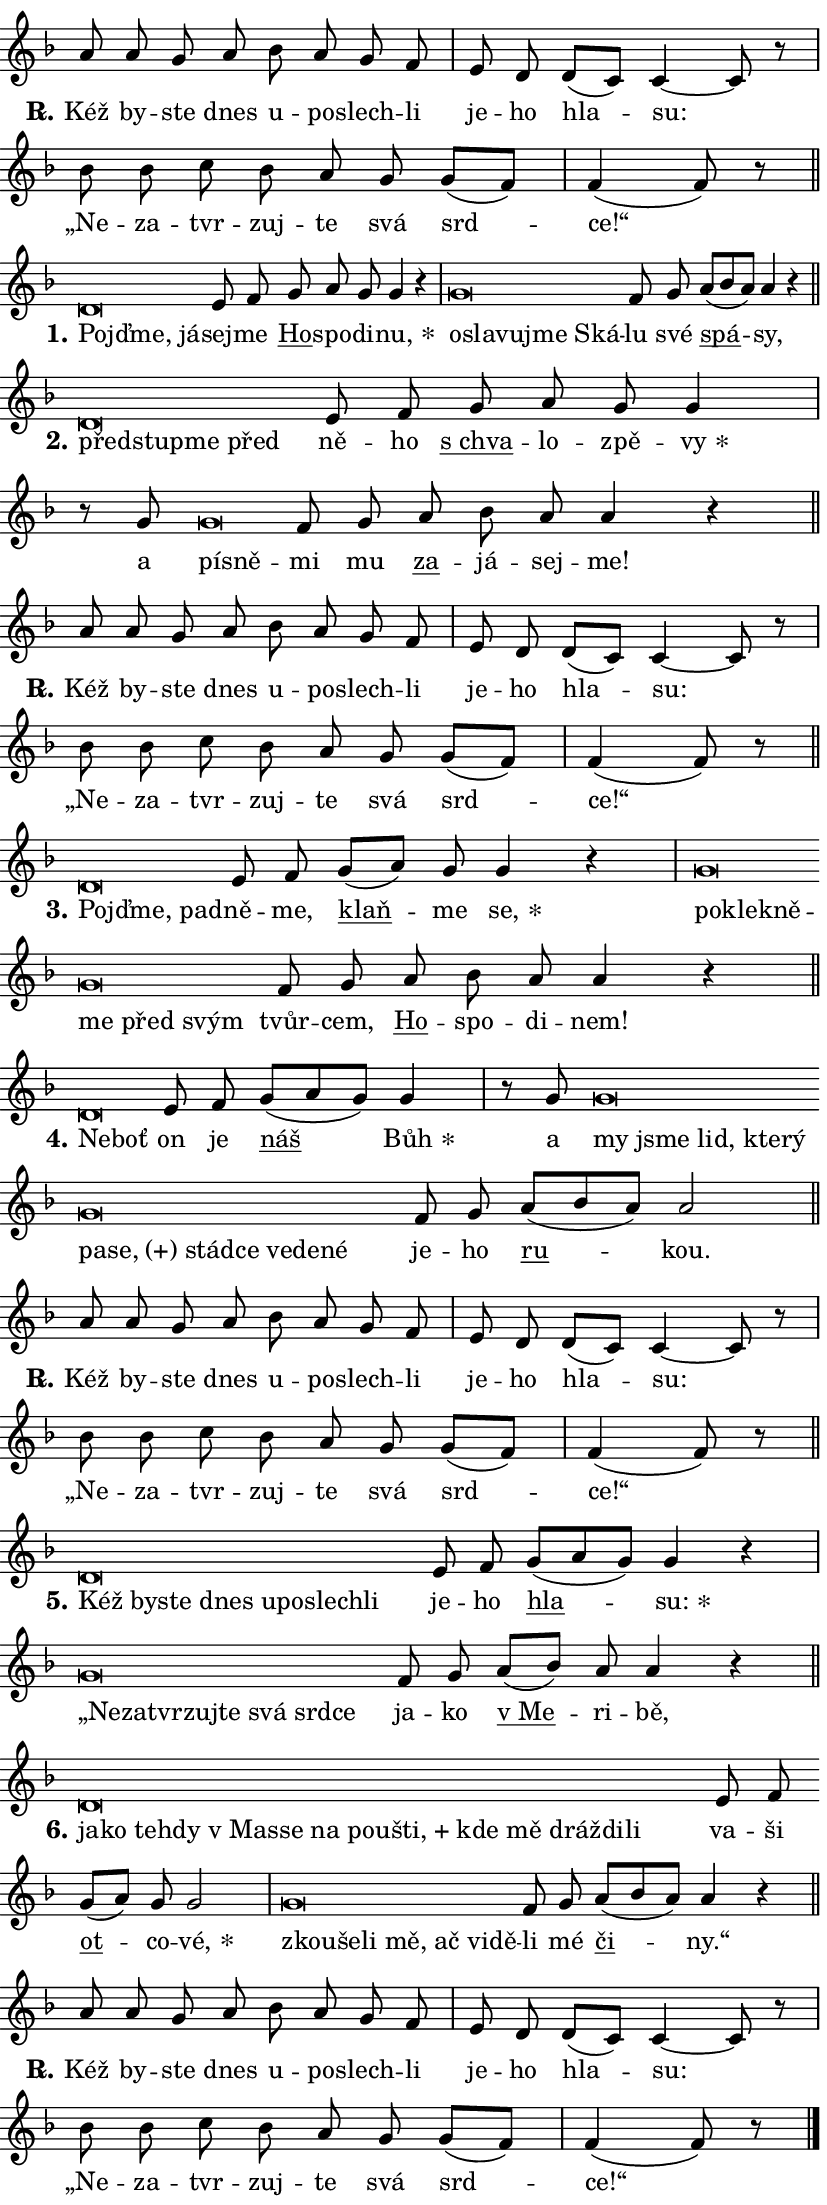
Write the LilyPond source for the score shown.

\version "2.24.0"
\header { tagline = "" }
\paper {
  indent = 0\cm
  top-margin = 0\cm
  right-margin = 0.13\cm % to fit lyric hyphens
  bottom-margin = 0\cm
  left-margin = 0\cm
  paper-width = 14\cm
  page-breaking = #ly:one-page-breaking
  system-system-spacing.basic-distance = #11
  score-system-spacing.basic-distance = #11
  ragged-last = ##f
}


%% Author: Thomas Morley
%% https://lists.gnu.org/archive/html/lilypond-user/2020-05/msg00002.html
#(define (line-position grob)
"Returns position of @var[grob} in current system:
   @code{'start}, if at first time-step
   @code{'end}, if at last time-step
   @code{'middle} otherwise
"
  (let* ((col (ly:item-get-column grob))
         (ln (ly:grob-object col 'left-neighbor))
         (rn (ly:grob-object col 'right-neighbor))
         (col-to-check-left (if (ly:grob? ln) ln col))
         (col-to-check-right (if (ly:grob? rn) rn col))
         (break-dir-left
           (and
             (ly:grob-property col-to-check-left 'non-musical #f)
             (ly:item-break-dir col-to-check-left)))
         (break-dir-right
           (and
             (ly:grob-property col-to-check-right 'non-musical #f)
             (ly:item-break-dir col-to-check-right))))
        (cond ((eqv? 1 break-dir-left) 'start)
              ((eqv? -1 break-dir-right) 'end)
              (else 'middle))))

#(define (tranparent-at-line-position vctor)
  (lambda (grob)
  "Relying on @code{line-position} select the relevant enry from @var{vctor}.
Used to determine transparency,"
    (case (line-position grob)
      ((end) (not (vector-ref vctor 0)))
      ((middle) (not (vector-ref vctor 1)))
      ((start) (not (vector-ref vctor 2))))))

noteHeadBreakVisibility =
#(define-music-function (break-visibility)(vector?)
"Makes @code{NoteHead}s transparent relying on @var{break-visibility}"
#{
  \override NoteHead.transparent =
    #(tranparent-at-line-position break-visibility)
#})

#(define delete-ledgers-for-transparent-note-heads
  (lambda (grob)
    "Reads whether a @code{NoteHead} is transparent.
If so this @code{NoteHead} is removed from @code{'note-heads} from
@var{grob}, which is supposed to be @code{LedgerLineSpanner}.
As a result ledgers are not printed for this @code{NoteHead}"
    (let* ((nhds-array (ly:grob-object grob 'note-heads))
           (nhds-list
             (if (ly:grob-array? nhds-array)
                 (ly:grob-array->list nhds-array)
                 '()))
           ;; Relies on the transparent-property being done before
           ;; Staff.LedgerLineSpanner.after-line-breaking is executed.
           ;; This is fragile ...
           (to-keep
             (remove
               (lambda (nhd)
                 (ly:grob-property nhd 'transparent #f))
               nhds-list)))
      ;; TODO find a better method to iterate over grob-arrays, similiar
      ;; to filter/remove etc for lists
      ;; For now rebuilt from scratch
      (set! (ly:grob-object grob 'note-heads)  '())
      (for-each
        (lambda (nhd)
          (ly:pointer-group-interface::add-grob grob 'note-heads nhd))
        to-keep))))

squashNotes = {
  \override NoteHead.X-extent = #'(-0.2 . 0.2)
  \override NoteHead.Y-extent = #'(-0.75 . 0)
  \override NoteHead.stencil =
    #(lambda (grob)
       (let ((pos (ly:grob-property grob 'staff-position)))
         (begin
           (if (< pos -7) (display "ERROR: Lower brevis then expected\n") (display ""))
           (if (<= pos -6) ly:text-interface::print ly:note-head::print))))
}
unSquashNotes = {
  \revert NoteHead.X-extent
  \revert NoteHead.Y-extent
  \revert NoteHead.stencil
}

hideNotes = \noteHeadBreakVisibility #begin-of-line-visible
unHideNotes = \noteHeadBreakVisibility #all-visible

% work-around for resetting accidentals
% https://lilypond.org/doc/v2.23/Documentation/notation/displaying-rhythms#unmetered-music
cadenzaMeasure = {
  \cadenzaOff
  \partial 1024 s1024
  \cadenzaOn
}

#(define-markup-command (accent layout props text) (markup?)
  "Underline accented syllable"
  (interpret-markup layout props
    #{\markup \override #'(offset . 4.3) \underline { #text }#}))

responsum = \markup \concat {
  "R" \hspace #-1.05 \path #0.1 #'((moveto 0 0.07) (lineto 0.9 0.8)) \hspace #0.05 "."
}

spaceSize = #0.6828661417322834 % exact space size for TeX Gyre Schola

\layout {
  \context {
    \Staff
    \remove "Time_signature_engraver"
    \override LedgerLineSpanner.after-line-breaking = #delete-ledgers-for-transparent-note-heads
  }
  \context {
    \Lyrics {
      \override LyricSpace.minimum-distance = \spaceSize
      \override LyricText.font-name = #"TeX Gyre Schola"
      \override LyricText.font-size = 1
      \override StanzaNumber.font-name = #"TeX Gyre Schola Bold"
      \override StanzaNumber.font-size = 1
    }
  }
  \context {
    \Score 
    \override NoteHead.text =
      #(lambda (grob) 
        (let ((pos (ly:grob-property grob 'staff-position)))
          #{\markup {
            \combine
              \halign #-0.55 \raise #(if (= pos -6) 0 0.5) \override #'(thickness . 2) \draw-line #'(3.2 . 0)
              \musicglyph "noteheads.sM1"
          }#}))
  }
}

% magnetic-lyrics.ily
%
%   written by
%     Jean Abou Samra <jean@abou-samra.fr>
%     Werner Lemberg <wl@gnu.org>
%
%   adapted by
%     Jiri Hon <jiri.hon@gmail.com>
%
% Version 2022-Apr-15

% https://www.mail-archive.com/lilypond-user@gnu.org/msg149350.html

#(define (Left_hyphen_pointer_engraver context)
   "Collect syllable-hyphen-syllable occurrences in lyrics and store
them in properties.  This engraver only looks to the left.  For
example, if the lyrics input is @code{foo -- bar}, it does the
following.

@itemize @bullet
@item
Set the @code{text} property of the @code{LyricHyphen} grob between
@q{foo} and @q{bar} to @code{foo}.

@item
Set the @code{left-hyphen} property of the @code{LyricText} grob with
text @q{foo} to the @code{LyricHyphen} grob between @q{foo} and
@q{bar}.
@end itemize

Use this auxiliary engraver in combination with the
@code{lyric-@/text::@/apply-@/magnetic-@/offset!} hook."
   (let ((hyphen #f)
         (text #f))
     (make-engraver
      (acknowledgers
       ((lyric-syllable-interface engraver grob source-engraver)
        (set! text grob)))
      (end-acknowledgers
       ((lyric-hyphen-interface engraver grob source-engraver)
        ;(when (not (grob::has-interface grob 'lyric-space-interface))
          (set! hyphen grob)));)
      ((stop-translation-timestep engraver)
       (when (and text hyphen)
         (ly:grob-set-object! text 'left-hyphen hyphen))
       (set! text #f)
       (set! hyphen #f)))))

#(define (lyric-text::apply-magnetic-offset! grob)
   "If the space between two syllables is less than the value in
property @code{LyricText@/.details@/.squash-threshold}, move the right
syllable to the left so that it gets concatenated with the left
syllable.

Use this function as a hook for
@code{LyricText@/.after-@/line-@/breaking} if the
@code{Left_@/hyphen_@/pointer_@/engraver} is active."
   (let ((hyphen (ly:grob-object grob 'left-hyphen #f)))
     (when hyphen
       (let ((left-text (ly:spanner-bound hyphen LEFT)))
         (when (grob::has-interface left-text 'lyric-syllable-interface)
           (let* ((common (ly:grob-common-refpoint grob left-text X))
                  (this-x-ext (ly:grob-extent grob common X))
                  (left-x-ext
                   (begin
                     ;; Trigger magnetism for left-text.
                     (ly:grob-property left-text 'after-line-breaking)
                     (ly:grob-extent left-text common X)))
                  ;; `delta` is the gap width between two syllables.
                  (delta (- (interval-start this-x-ext)
                            (interval-end left-x-ext)))
                  (details (ly:grob-property grob 'details))
                  (threshold (assoc-get 'squash-threshold details 0.2)))
             (when (< delta threshold)
               (let* (;; We have to manipulate the input text so that
                      ;; ligatures crossing syllable boundaries are not
                      ;; disabled.  For languages based on the Latin
                      ;; script this is essentially a beautification.
                      ;; However, for non-Western scripts it can be a
                      ;; necessity.
                      (lt (ly:grob-property left-text 'text))
                      (rt (ly:grob-property grob 'text))
                      (is-space (grob::has-interface hyphen 'lyric-space-interface))
                      (space (if is-space " " ""))
                      (extra-delta (if is-space spaceSize 0))
                      ;; Append new syllable.
                      (ltrt-space (if (and (string? lt) (string? rt))
                                (string-append lt space rt)
                                (make-concat-markup (list lt space rt))))
                      ;; Right-align `ltrt` to the right side.
                      (ltrt-space-markup (grob-interpret-markup
                               grob
                               (make-translate-markup
                                (cons (interval-length this-x-ext) 0)
                                (make-right-align-markup ltrt-space)))))
                 (begin
                   ;; Don't print `left-text`.
                   (ly:grob-set-property! left-text 'stencil #f)
                   ;; Set text and stencil (which holds all collected
                   ;; syllables so far) and shift it to the left.
                   (ly:grob-set-property! grob 'text ltrt-space)
                   (ly:grob-set-property! grob 'stencil ltrt-space-markup)
                   (ly:grob-translate-axis! grob (- (- delta extra-delta)) X))))))))))


#(define (lyric-hyphen::displace-bounds-first grob)
   ;; Make very sure this callback isn't triggered too early.
   (let ((left (ly:spanner-bound grob LEFT))
         (right (ly:spanner-bound grob RIGHT)))
     (ly:grob-property left 'after-line-breaking)
     (ly:grob-property right 'after-line-breaking)
     (ly:lyric-hyphen::print grob)))

squashThreshold = #0.4

\layout {
  \context {
    \Lyrics
    \consists #Left_hyphen_pointer_engraver
    \override LyricText.after-line-breaking =
      #lyric-text::apply-magnetic-offset!
    \override LyricHyphen.stencil = #lyric-hyphen::displace-bounds-first
    \override LyricText.details.squash-threshold = \squashThreshold
    \override LyricHyphen.minimum-distance = 0
    \override LyricHyphen.minimum-length = \squashThreshold
  }
}

squashText = \override LyricText.details.squash-threshold = 9999
unSquashText = \override LyricText.details.squash-threshold = \squashThreshold

leftText = \override LyricText.self-alignment-X = #LEFT
unLeftText = \revert LyricText.self-alignment-X

starOffset = #(lambda (grob) 
                (let ((x_offset (ly:self-alignment-interface::aligned-on-x-parent grob)))
                  (if (= x_offset 0) 0 (+ x_offset 1.2))))

star = #(define-music-function (syllable)(string?)
"Append star separator at the end of a syllable"
#{
  \once \override LyricText.X-offset = #starOffset
  \lyricmode { \markup {
    #syllable
    \override #'((font-name . "TeX Gyre Schola Bold")) \hspace #0.2 \lower #0.65 \larger "*"
  } }
#})

starAccent = #(define-music-function (syllable)(string?)
"Append star separator at the end of a syllable and make accent"
#{
  \once \override LyricText.X-offset = #starOffset
  \lyricmode { \markup {
    \accent #syllable
    \override #'((font-name . "TeX Gyre Schola Bold")) \hspace #0.2 \lower #0.65 \larger "*"
  } }
#})

breath = #(define-music-function (syllable)(string?)
"Append breathing indicator at the end of a syllable"
#{
  \lyricmode { \markup { #syllable "+" } }
#})

optionalBreath = #(define-music-function (syllable)(string?)
"Append optional breathing indicator at the end of a syllable"
#{
  \lyricmode { \markup { #syllable "(+)" } }
#})


\score {
    <<
        \new Voice = "melody" { \cadenzaOn \key f \major \relative { a'8 a g a \bar "" bes a \bar "" g f \cadenzaMeasure \bar "|" e d \bar "" d[( c)] c4~ c8 r8 \cadenzaMeasure \bar "|" bes' bes \bar "" c bes \bar "" a g \bar "" g[( f)] \cadenzaMeasure \bar "|" f4( f8)] r \cadenzaMeasure \bar "||" \break } }
        \new Lyrics \lyricsto "melody" { \lyricmode { \set stanza = \responsum
Kéž by -- ste dnes u -- po -- slech -- li je -- ho hla -- su: „Ne -- za -- tvr -- zuj -- te svá srd -- ce!“ } }
    >>
    \layout {}
}

\score {
    <<
        \new Voice = "melody" { \cadenzaOn \key f \major \relative { \squashNotes d'\breve*1/16 \hideNotes \breve*1/16 \breve*1/16 \bar "" \unHideNotes \unSquashNotes e8 f \bar "" g a g g4 r \cadenzaMeasure \bar "|" \squashNotes g\breve*1/16 \hideNotes \breve*1/16 \bar "" \breve*1/16 \bar "" \breve*1/16 \breve*1/16 \bar "" \unHideNotes \unSquashNotes f8 g \bar "" a[( bes a)] a4 r \cadenzaMeasure \bar "||" \break } }
        \new Lyrics \lyricsto "melody" { \lyricmode { \set stanza = "1."
\leftText Pojď -- \squashText me, já -- \unLeftText \unSquashText sej -- me \markup \accent Ho -- spo -- di -- \star nu, \leftText o -- \squashText sla -- vu -- jme Ská -- \unLeftText \unSquashText lu své \markup \accent spá -- sy, } }
    >>
    \layout {}
}

\score {
    <<
        \new Voice = "melody" { \cadenzaOn \key f \major \relative { \squashNotes d'\breve*1/16 \hideNotes \breve*1/16 \bar "" \breve*1/16 \breve*1/16 \bar "" \unHideNotes \unSquashNotes e8 f \bar "" g a g g4 \cadenzaMeasure \bar "|" r8 g8 \squashNotes g\breve*1/16 \hideNotes \breve*1/16 \bar "" \unHideNotes \unSquashNotes f8 g \bar "" a bes a a4 r \cadenzaMeasure \bar "||" \break } }
        \new Lyrics \lyricsto "melody" { \lyricmode { \set stanza = "2."
\leftText před -- \squashText stup -- me před \unLeftText \unSquashText ně -- ho \markup \accent "s chva" -- lo -- zpě -- \star vy a \leftText pí -- \squashText sně -- \unLeftText \unSquashText mi mu \markup \accent za -- já -- sej -- me! } }
    >>
    \layout {}
}

\score {
    <<
        \new Voice = "melody" { \cadenzaOn \key f \major \relative { a'8 a g a \bar "" bes a \bar "" g f \cadenzaMeasure \bar "|" e d \bar "" d[( c)] c4~ c8 r8 \cadenzaMeasure \bar "|" bes' bes \bar "" c bes \bar "" a g \bar "" g[( f)] \cadenzaMeasure \bar "|" f4( f8)] r \cadenzaMeasure \bar "||" \break } }
        \new Lyrics \lyricsto "melody" { \lyricmode { \set stanza = \responsum
Kéž by -- ste dnes u -- po -- slech -- li je -- ho hla -- su: „Ne -- za -- tvr -- zuj -- te svá srd -- ce!“ } }
    >>
    \layout {}
}

\score {
    <<
        \new Voice = "melody" { \cadenzaOn \key f \major \relative { \squashNotes d'\breve*1/16 \hideNotes \breve*1/16 \breve*1/16 \bar "" \unHideNotes \unSquashNotes e8 f \bar "" g[( a)] g g4 r \cadenzaMeasure \bar "|" \squashNotes g\breve*1/16 \hideNotes \breve*1/16 \bar "" \breve*1/16 \bar "" \breve*1/16 \bar "" \breve*1/16 \breve*1/16 \bar "" \unHideNotes \unSquashNotes f8 g \bar "" a bes a a4 r \cadenzaMeasure \bar "||" \break } }
        \new Lyrics \lyricsto "melody" { \lyricmode { \set stanza = "3."
\leftText Pojď -- \squashText me, pad -- \unLeftText \unSquashText ně -- me, \markup \accent klaň -- me \star se, \leftText po -- \squashText kle -- kně -- me před svým \unLeftText \unSquashText tvůr -- cem, \markup \accent Ho -- spo -- di -- nem! } }
    >>
    \layout {}
}

\score {
    <<
        \new Voice = "melody" { \cadenzaOn \key f \major \relative { \squashNotes d'\breve*1/16 \hideNotes \breve*1/16 \bar "" \unHideNotes \unSquashNotes e8 f \bar "" g[( a g)] g4 \cadenzaMeasure \bar "|" r8 g \squashNotes g\breve*1/16 \hideNotes \breve*1/16 \bar "" \breve*1/16 \bar "" \breve*1/16 \bar "" \breve*1/16 \bar "" \breve*1/16 \bar "" \breve*1/16 \bar "" \breve*1/16 \bar "" \breve*1/16 \bar "" \breve*1/16 \bar "" \breve*1/16 \breve*1/16 \bar "" \unHideNotes \unSquashNotes f8 g \bar "" a[( bes a)] a2 \cadenzaMeasure \bar "||" \break } }
        \new Lyrics \lyricsto "melody" { \lyricmode { \set stanza = "4."
\leftText Ne -- \squashText boť \unLeftText \unSquashText on je \markup \accent náš \star Bůh a \leftText my \squashText jsme lid, kte -- rý pa -- \optionalBreath se, stád -- ce ve -- de -- né \unLeftText \unSquashText je -- ho \markup \accent ru -- kou. } }
    >>
    \layout {}
}

\score {
    <<
        \new Voice = "melody" { \cadenzaOn \key f \major \relative { a'8 a g a \bar "" bes a \bar "" g f \cadenzaMeasure \bar "|" e d \bar "" d[( c)] c4~ c8 r8 \cadenzaMeasure \bar "|" bes' bes \bar "" c bes \bar "" a g \bar "" g[( f)] \cadenzaMeasure \bar "|" f4( f8)] r \cadenzaMeasure \bar "||" \break } }
        \new Lyrics \lyricsto "melody" { \lyricmode { \set stanza = \responsum
Kéž by -- ste dnes u -- po -- slech -- li je -- ho hla -- su: „Ne -- za -- tvr -- zuj -- te svá srd -- ce!“ } }
    >>
    \layout {}
}

\score {
    <<
        \new Voice = "melody" { \cadenzaOn \key f \major \relative { \squashNotes d'\breve*1/16 \hideNotes \breve*1/16 \bar "" \breve*1/16 \bar "" \breve*1/16 \bar "" \breve*1/16 \bar "" \breve*1/16 \bar "" \breve*1/16 \breve*1/16 \bar "" \unHideNotes \unSquashNotes e8 f \bar "" g[( a g)] g4 r \cadenzaMeasure \bar "|" \squashNotes g\breve*1/16 \hideNotes \breve*1/16 \bar "" \breve*1/16 \bar "" \breve*1/16 \bar "" \breve*1/16 \bar "" \breve*1/16 \bar "" \breve*1/16 \breve*1/16 \bar "" \unHideNotes \unSquashNotes f8 g \bar "" a[( bes)] a a4 r \cadenzaMeasure \bar "||" \break } }
        \new Lyrics \lyricsto "melody" { \lyricmode { \set stanza = "5."
\leftText Kéž \squashText by -- ste dnes u -- po -- slech -- li \unLeftText \unSquashText je -- ho \markup \accent hla -- \star su: \leftText „Ne -- \squashText za -- tvr -- zuj -- te svá srd -- ce \unLeftText \unSquashText ja -- ko \markup \accent "v Me" -- ri -- bě, } }
    >>
    \layout {}
}

\score {
    <<
        \new Voice = "melody" { \cadenzaOn \key f \major \relative { \squashNotes d'\breve*1/16 \hideNotes \breve*1/16 \bar "" \breve*1/16 \bar "" \breve*1/16 \bar "" \breve*1/16 \bar "" \breve*1/16 \bar "" \breve*1/16 \bar "" \breve*1/16 \bar "" \breve*1/16 \bar "" \breve*1/16 \bar "" \breve*1/16 \bar "" \breve*1/16 \bar "" \breve*1/16 \breve*1/16 \bar "" \unHideNotes \unSquashNotes e8 f \bar "" g[( a)] g g2 \cadenzaMeasure \bar "|" \squashNotes g\breve*1/16 \hideNotes \breve*1/16 \bar "" \breve*1/16 \bar "" \breve*1/16 \bar "" \breve*1/16 \bar "" \breve*1/16 \breve*1/16 \bar "" \unHideNotes \unSquashNotes f8 g \bar "" a[( bes a)] a4 r \cadenzaMeasure \bar "||" \break } }
        \new Lyrics \lyricsto "melody" { \lyricmode { \set stanza = "6."
\leftText ja -- \squashText ko teh -- dy "v Ma" -- sse na pou -- \breath "šti," kde mě dráž -- di -- li \unLeftText \unSquashText va -- ši \markup \accent ot -- co -- \star vé, \leftText zkou -- \squashText še -- li mě, ač vi -- dě -- \unLeftText \unSquashText li mé \markup \accent či -- ny.“ } }
    >>
    \layout {}
}

\score {
    <<
        \new Voice = "melody" { \cadenzaOn \key f \major \relative { a'8 a g a \bar "" bes a \bar "" g f \cadenzaMeasure \bar "|" e d \bar "" d[( c)] c4~ c8 r8 \cadenzaMeasure \bar "|" bes' bes \bar "" c bes \bar "" a g \bar "" g[( f)] \cadenzaMeasure \bar "|" f4( f8)] r \cadenzaMeasure \bar "||" \break } \bar "|." }
        \new Lyrics \lyricsto "melody" { \lyricmode { \set stanza = \responsum
Kéž by -- ste dnes u -- po -- slech -- li je -- ho hla -- su: „Ne -- za -- tvr -- zuj -- te svá srd -- ce!“ } }
    >>
    \layout {}
}
